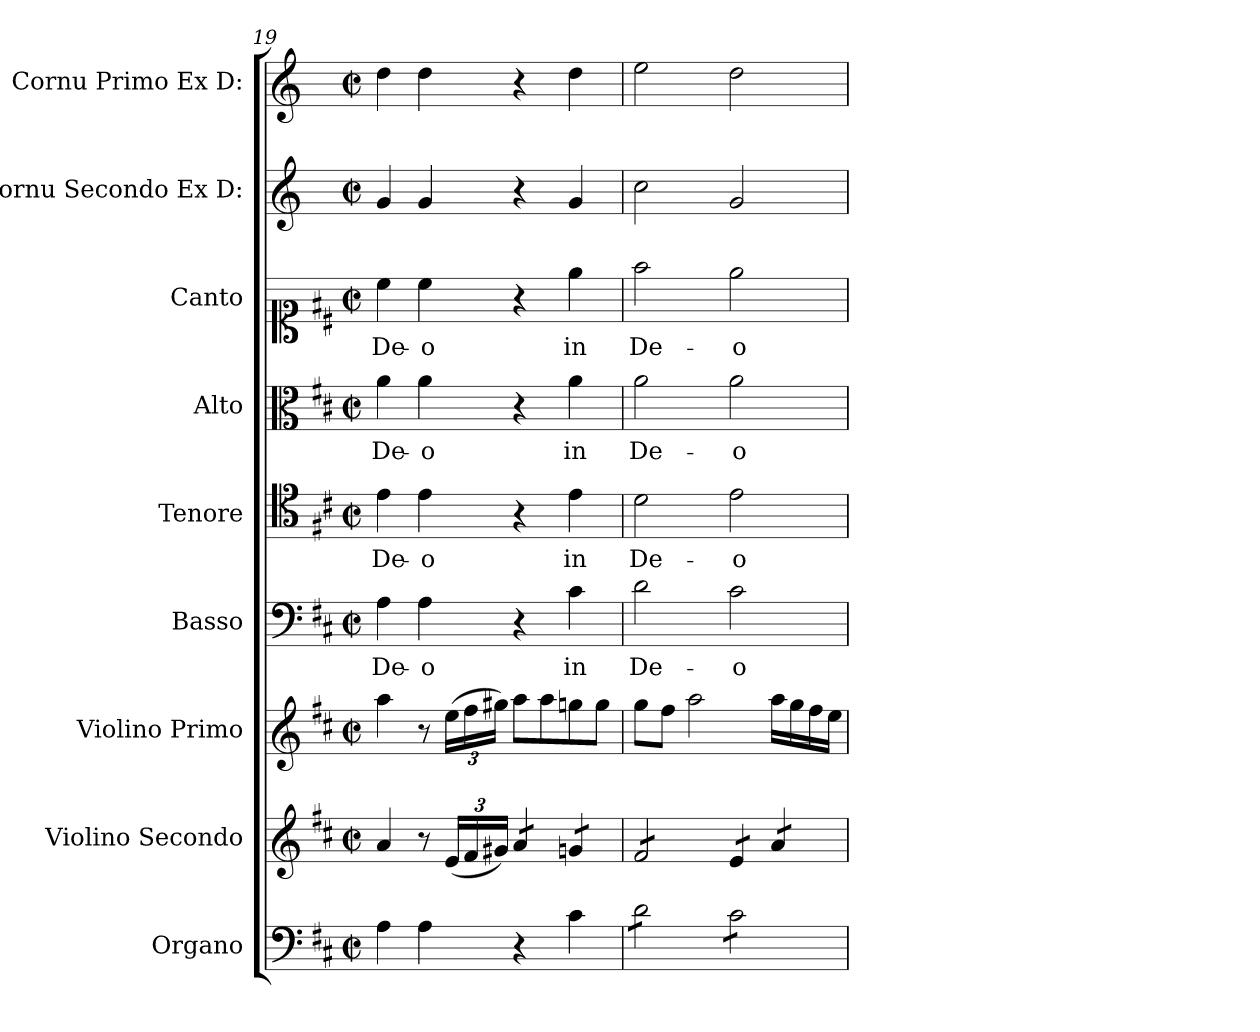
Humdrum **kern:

**kern	**kern	**kern	**kern	**text	**kern	**text	**kern	**text	**kern	**text	**kern	**kern
*part9	*part8	*part7	*part6	*part6	*part5	*part5	*part4	*part4	*part3	*part3	*part2	*part1
*staff9	*staff8	*staff7	*staff6	*staff6	*staff5	*staff5	*staff4	*staff4	*staff3	*staff3	*staff2	*staff1
*I"Organo	*I"Violino Secondo	*I"Violino Primo	*I"Basso	*	*I"Tenore	*	*I"Alto	*	*I"Canto	*	*I"Cornu Secondo Ex D:	*I"Cornu Primo Ex D:
*	*I'vl 2	*I'vl 1	*I'B	*	*I'T	*	*I'A	*	*	*	*I'cor 2	*I'cor 1
*clefF4	*clefG2	*clefG2	*clefF4	*	*clefC4	*	*clefC3	*	*clefC1	*	*clefG2	*clefG2
*	*	*	*	*	*	*	*	*	*	*	*ITrd-1c-2	*ITrd-1c-2
*k[f#c#]	*k[f#c#]	*k[f#c#]	*k[f#c#]	*	*k[f#c#]	*	*k[f#c#]	*	*k[f#c#]	*	*k[f#c#]	*k[f#c#]
*M2/2	*M2/2	*M2/2	*M2/2	*	*M2/2	*	*M2/2	*	*M2/2	*	*M2/2	*M2/2
*met(c|)	*met(c|)	*met(c|)	*met(c|)	*	*met(c|)	*	*met(c|)	*	*met(c|)	*	*met(c|)	*met(c|)
=19	=19	=19	=19	=19	=19	=19	=19	=19	=19	=19	=19	=19
!	!	!	!	!LO:LY:i	!	!	!	!LO:LY:i	!	!LO:LY:i	!	!
4A\	4a/	4aa\	4A\	De-	4e\	De-	4a\	De-	4cc#\	De-	4a/	4ee\
!	!	!	!	!LO:LY:i	!	!	!	!LO:LY:i	!	!LO:LY:i	!	!
4A\	8r	8r	4A\	-o	4e\	-o	4a\	-o	4cc#\	-o	4a/	4ee\
.	(24e/LL	(24ee\LL	.	.	.	.	.	.	.	.	.	.
.	24f#/	24ff#\	.	.	.	.	.	.	.	.	.	.
.	24g#X/JJ)	24gg#X\JJ)	.	.	.	.	.	.	.	.	.	.
*	*tremolo	*	*	*	*	*	*	*	*	*	*	*
4r	8a/L	8aa\L	4r	.	4r	.	4r	.	4r	.	4r	4r
.	8a/J	8aa\	.	.	.	.	.	.	.	.	.	.
!	!	!	!	!LO:LY:i	!	!	!	!	!	!	!	!
4c#\	8gn/L	8ggn\	4c#\	in	4e\	in	4a\	in	4ee\	in	4a/	4ee\
.	8gn/J	8gg\J	.	.	.	.	.	.	.	.	.	.
=20	=20	=20	=20	=20	=20	=20	=20	=20	=20	=20	=20	=20
!	!	!	!	!LO:LY:i	!	!	!	!	!	!	!	!
*tremolo	*	*	*	*	*	*	*	*	*	*	*	*
8d\L	8f#/L	8gg\L	2d\	De-	2d\	De-	2a\	De-	2ff#\	De-	2dd\	2ff#\
8d\	8f#/	8ff#\J	.	.	.	.	.	.	.	.	.	.
8d\	8f#/	2aa\	.	.	.	.	.	.	.	.	.	.
8d\J	8f#/J	.	.	.	.	.	.	.	.	.	.	.
!	!	!	!	!LO:LY:i	!	!	!	!	!	!	!	!
8c#\L	8e/L	.	2c#\	-o	2e\	-o	2a\	-o	2ee\	-o	2a/	2ee\
8c#\	8e/J	.	.	.	.	.	.	.	.	.	.	.
8c#\	8a/L	16aa\LL	.	.	.	.	.	.	.	.	.	.
.	.	16gg\	.	.	.	.	.	.	.	.	.	.
8c#\J	8a/J	16ff#\	.	.	.	.	.	.	.	.	.	.
*	*Xtremolo	*	*	*	*	*	*	*	*	*	*	*
*Xtremolo	*	*	*	*	*	*	*	*	*	*	*	*
.	.	16ee\JJ	.	.	.	.	.	.	.	.	.	.
=	=	=	=	=	=	=	=	=	=	=	=	=
*-	*-	*-	*-	*-	*-	*-	*-	*-	*-	*-	*-	*-
